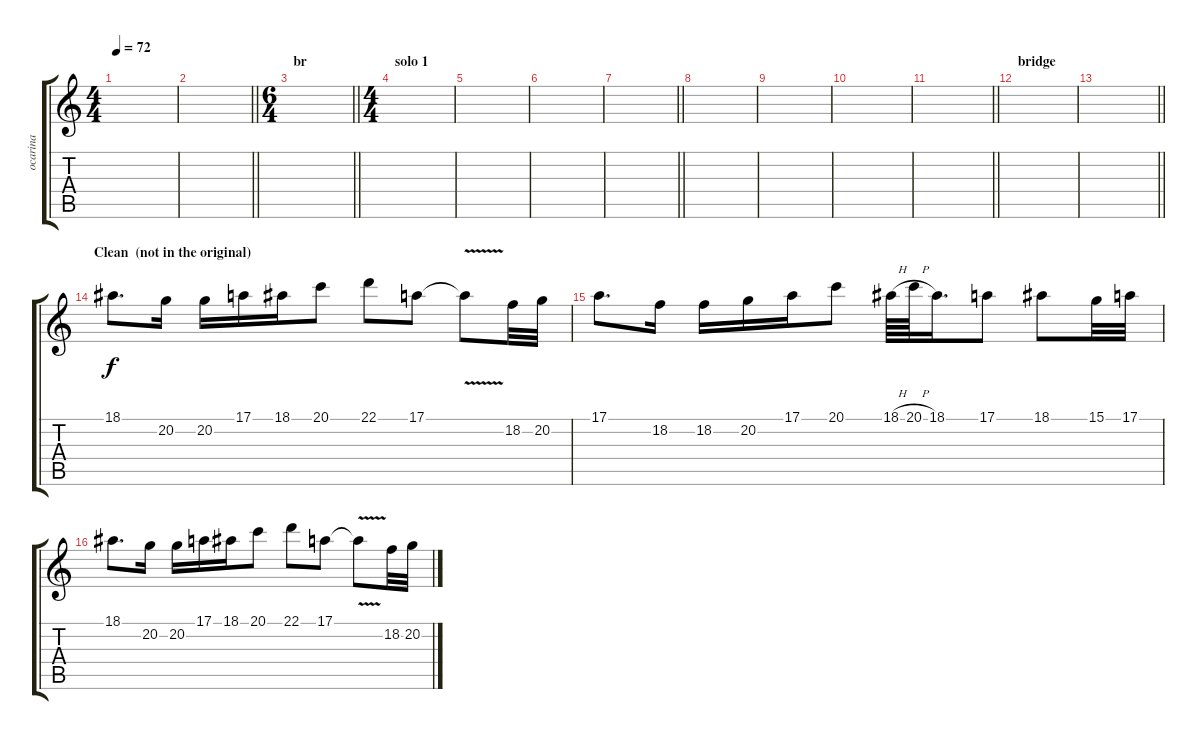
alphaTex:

\track ("ocarina" "ocarina") {instrument ocarina}
\staff {score tabs}
\tuning (E4 B3 G3 D3 A2 E2) {hide}
\ts (4 4)
\tempo 72
\clef g2
\ks c
|
\barLineRight lightlight
|
\ts (6 4)
\section ("" "br")
\barLineRight lightlight
|
\ts (4 4)
\section ("" "solo 1")
|
|
|
\barLineRight lightlight
|
\section ("" "")
|
|
|
\barLineRight lightlight
|
\section ("" "bridge")
|
\barLineRight lightlight
|
\section ("" "Clean  (not in the original)")
18.1.8{d} 20.2.16 20.2.16 17.1.16 18.1.16 20.1.8 22.1.8 17.1.8 17.1{v t}.8 18.2.32 20.2.32 |
17.1.8{d} 18.2.16 18.2.16 20.2.16 17.1.16 20.1.8 18.1{h}.64 20.1{h}.64 18.1.16{d} 17.1.8 18.1.8 15.1.32 17.1.32 |
18.1.8{d} 20.2.16 20.2.16 17.1.16 18.1.16 20.1.8 22.1.8 17.1.8 17.1{v t}.8 18.2.32 20.2.32
